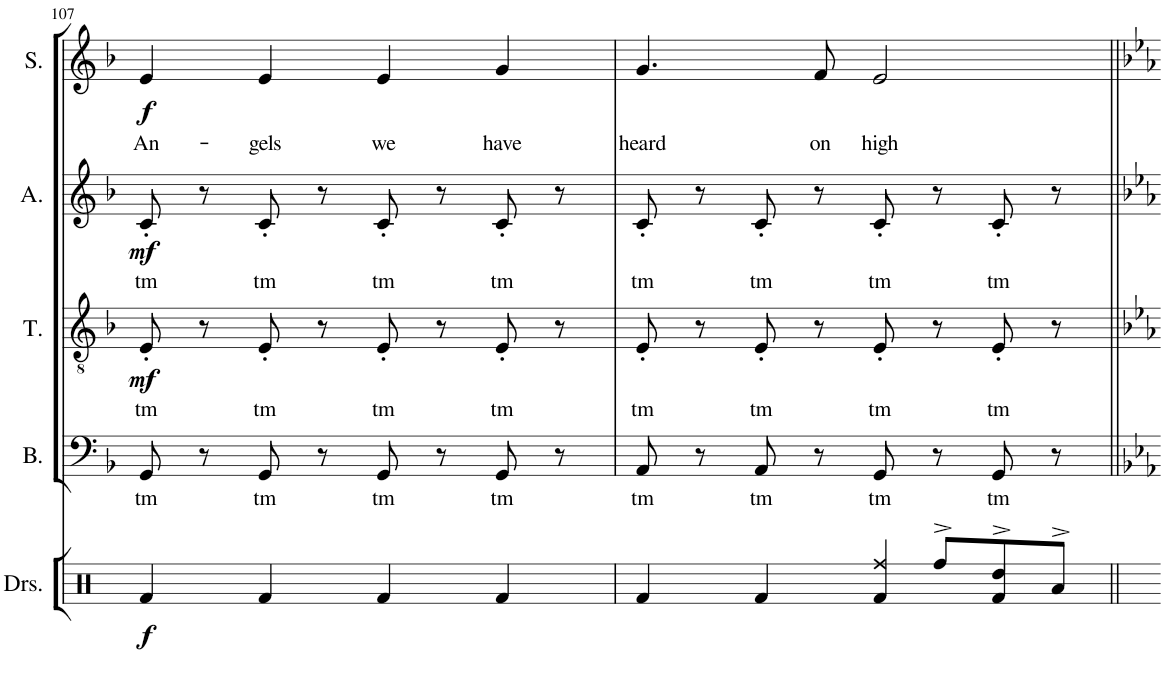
**kern	**text	**kern	**text	**dynam	**kern	**text	**dynam	**kern	**text	**dynam
*part4	*part4	*part3	*part3	*part3	*part2	*part2	*part2	*part1	*part1	*part1
*staff4	*staff4	*staff3	*staff3	*staff3	*staff2	*staff2	*staff2	*staff1	*staff1	*staff1
*I"Bass	*	*I"Tenor	*	*	*I"Alto	*	*	*I"Soprano	*	*
*I'B.	*	*I'T.	*	*	*I'A.	*	*	*I'S.	*	*
!!LO:PB:g=z
*clefF4	*	*clefGv2	*	*	*clefG2	*	*	*clefG2	*	*
*k[b-]	*	*k[b-]	*	*	*k[b-]	*	*	*k[b-]	*	*
*M4/4	*	*M4/4	*	*	*M4/4	*	*	*M4/4	*	*
=107	=107	=107	=107	=107	=107	=107	=107	=107	=107	=107
!	!LO:LY:b	!	!LO:LY:b	!LO:DY:b	!	!LO:LY:b	!LO:DY:b	!	!LO:LY:b	!LO:DY:b
8GG/	tm	8E'/	tm	mf	8c'/	tm	mf	4e/	An-	f
8r	.	8r	.	.	8r	.	.	.	.	.
!	!LO:LY:b	!	!LO:LY:b	!	!	!LO:LY:b	!	!	!LO:LY:b	!
8GG/	tm	8E'/	tm	.	8c'/	tm	.	4e/	-gels	.
8r	.	8r	.	.	8r	.	.	.	.	.
!	!LO:LY:b	!	!LO:LY:b	!	!	!LO:LY:b	!	!	!LO:LY:b	!
8GG/	tm	8E'/	tm	.	8c'/	tm	.	4e/	we	.
8r	.	8r	.	.	8r	.	.	.	.	.
!	!LO:LY:b	!	!LO:LY:b	!	!	!LO:LY:b	!	!	!LO:LY:b	!
8GG/	tm	8E'/	tm	.	8c'/	tm	.	4g/	have	.
8r	.	8r	.	.	8r	.	.	.	.	.
=108	=108	=108	=108	=108	=108	=108	=108	=108	=108	=108
!	!LO:LY:b	!	!LO:LY:b	!	!	!LO:LY:b	!	!	!LO:LY:b	!
8AA/	tm	8E'/	tm	.	8c'/	tm	.	4.g/	heard	.
8r	.	8r	.	.	8r	.	.	.	.	.
!	!LO:LY:b	!	!LO:LY:b	!	!	!LO:LY:b	!	!	!	!
8AA/	tm	8E'/	tm	.	8c'/	tm	.	.	.	.
!	!	!	!	!	!	!	!	!	!LO:LY:b	!
8r	.	8r	.	.	8r	.	.	8f/	on	.
!	!LO:LY:b	!	!LO:LY:b	!	!	!LO:LY:b	!	!	!LO:LY:b	!
8GG/	tm	8E'/	tm	.	8c'/	tm	.	2e/	high	.
8r	.	8r	.	.	8r	.	.	.	.	.
!	!LO:LY:b	!	!LO:LY:b	!	!	!LO:LY:b	!	!	!	!
8GG/	tm	8E'/	tm	.	8c'/	tm	.	.	.	.
8r	.	8r	.	.	8r	.	.	.	.	.
=||	=||	=||	=||	=||	=||	=||	=||	=||	=||	=||
*-	*-	*-	*-	*-	*-	*-	*-	*-	*-	*-
